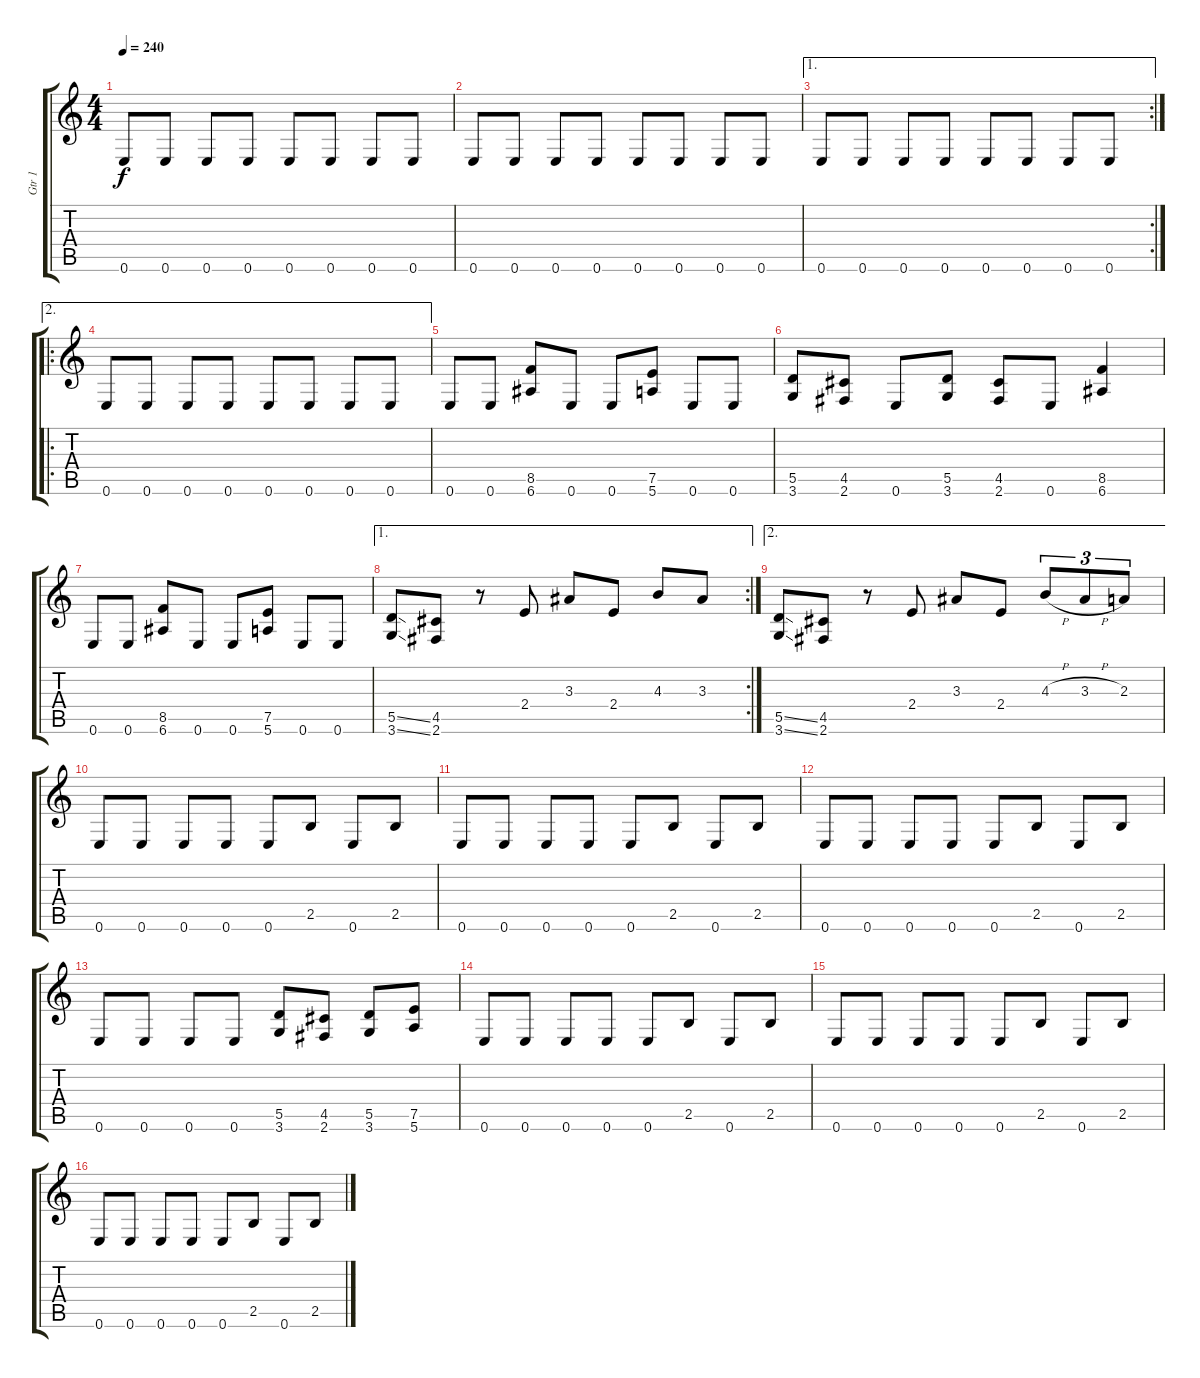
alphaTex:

\track ("Gtr 1" "Gtr 1") {instrument distortionguitar}
\staff {score tabs}
\tuning (E4 B3 G3 D3 A2 E2) {hide}
\ts (4 4)
\tempo 240
\clef g2
\ks c
0.6.8{dy f} 0.6.8 0.6.8 0.6.8 0.6.8 0.6.8 0.6.8 0.6.8 |
0.6.8 0.6.8 0.6.8 0.6.8 0.6.8 0.6.8 0.6.8 0.6.8 |
\ae 1
\rc 2
0.6.8 0.6.8 0.6.8 0.6.8 0.6.8 0.6.8 0.6.8 0.6.8 |
\ae 2
\ro
0.6.8 0.6.8 0.6.8 0.6.8 0.6.8 0.6.8 0.6.8 0.6.8 |
0.6.8 0.6.8 (8.5 6.6).8 0.6.8 0.6.8 (7.5 5.6).8 0.6.8 0.6.8 |
(5.5 3.6).8 (4.5 2.6).8 0.6.8 (5.5 3.6).8 (4.5 2.6).8 0.6.8 (8.5 6.6).4 |
0.6.8 0.6.8 (8.5 6.6).8 0.6.8 0.6.8 (7.5 5.6).8 0.6.8 0.6.8 |
\ae 1
\rc 2
(5.5{ss} 3.6{ss}).8 (4.5 2.6).8 r.8 2.4.8 3.3.8 2.4.8 4.3.8 3.3.8 |
\ae 2
(5.5{ss} 3.6{ss}).8 (4.5 2.6).8 r.8 2.4.8 3.3.8 2.4.8 4.3{h}.8{tu (3 2)} 3.3{h}.8{tu (3 2)} 2.3.8{tu (3 2)} |
0.6.8 0.6.8 0.6.8 0.6.8 0.6.8 2.5.8 0.6.8 2.5.8 |
0.6.8 0.6.8 0.6.8 0.6.8 0.6.8 2.5.8 0.6.8 2.5.8 |
0.6.8 0.6.8 0.6.8 0.6.8 0.6.8 2.5.8 0.6.8 2.5.8 |
0.6.8 0.6.8 0.6.8 0.6.8 (5.5 3.6).8 (4.5 2.6).8 (5.5 3.6).8 (7.5 5.6).8 |
0.6.8 0.6.8 0.6.8 0.6.8 0.6.8 2.5.8 0.6.8 2.5.8 |
0.6.8 0.6.8 0.6.8 0.6.8 0.6.8 2.5.8 0.6.8 2.5.8 |
0.6.8 0.6.8 0.6.8 0.6.8 0.6.8 2.5.8 0.6.8 2.5.8
